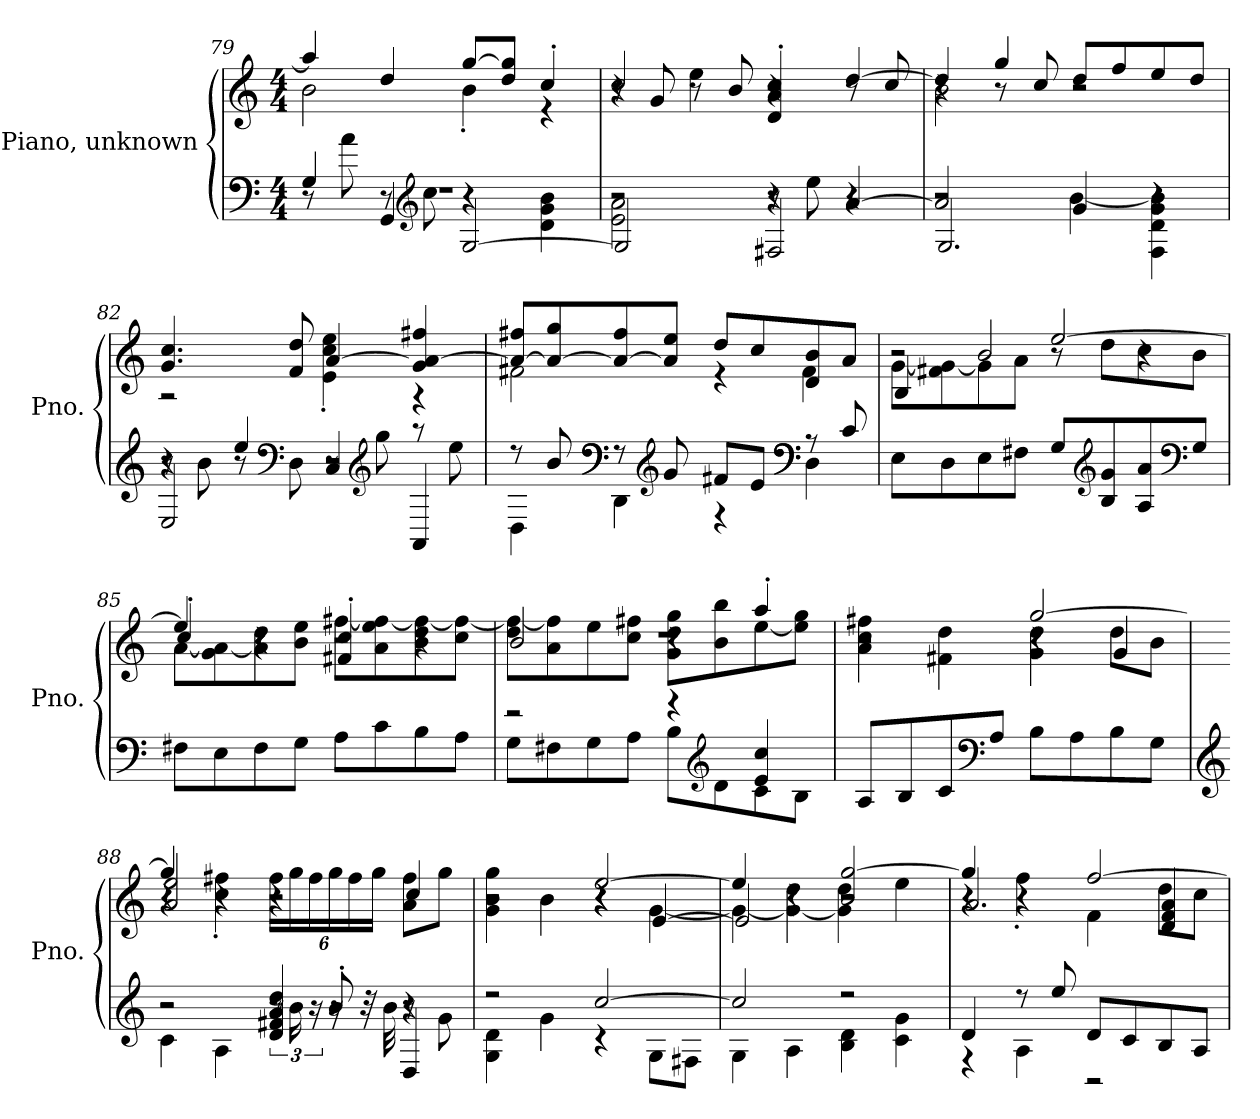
**kern	**kern
*part1	*part1
*staff2	*staff1
*I"Piano, unknown	*
*I'Pno.	*
*clefF4	*clefG2
*k[]	*k[]
*M4/4	*M4/4
=79	=79
*^	*^
*	*^	*	*
1r	8r	4G/	4aa/]	2b\
.	8a\	.	.	.
.	8r	4GG/	4dd/	.
*clefG2	*	*	*	*
.	8cc\	.	.	.
.	4r	[2G/	[8gg/L	4b'\
.	.	.	8dd/ 8gg/]J	.
.	4d\ 4g\ 4b\	.	4cc'/	4r
!!LO:LB:g=z
=80	=80	=80	=80	=80
*	*	*	*	*^
2r	2e\ 2a\	2G/]	2cc/	4r	8r
.	.	.	.	.	8g/
.	.	.	.	4ee\	8r
.	.	.	.	.	8b/
4r	8r	2F#X/	4r	2r	4d/' 4a/' 4cc/'
.	8ee\	.	.	.	.
[4a/	4r	.	[4dd/	.	8r
.	.	.	.	.	8cc/
=81	=81	=81	=81	=81	=81
2a/]	2r	2.G/	4dd/]	2b\	4r
.	.	.	4gg/	.	8r
.	.	.	.	.	8cc/
4g/	[4b\	.	2r	2r	8dd/L
.	.	.	.	.	8ff/
4r	4F\ 4d\ 4g\ 4b\]	4r	.	.	8ee/
.	.	.	.	.	8dd/J
*	*	*	*	*v	*v
=82	=82	=82	=82	=82
4r	8r	2E/	4.g/ 4.cc/	2r
.	8b\	.	.	.
4ee/	8r	.	.	.
*clefF4	*	*	*	*
.	8D\	.	8f/ 8dd/	.
2r	8r	4C/	[4a/	4e\' 4cc\' 4ee\'
*clefG2	*	*	*	*
.	8gg\	.	.	.
.	8r	4AA/	4g/ 4a/_ 4ff#X/	4r
.	8ee\	.	.	.
*	*v	*v	*	*
!!LO:LB:g=z	!!
=83	=83	=83	=83
8r	4D\	8a/_ 8ff#X/L	2f#X\
8b/	.	8a/_ 8gg/	.
*clefF4	*	*	*
8r	4DD\	8a/_ 8ff#/	.
*clefG2	*	*	*
8g/	.	8a/] 8ee/J	.
8f#X/L	4r	8dd/L	4r
8e/J	.	8cc/	.
*clefF4	*	*	*
8r	4D\	8d/ 8b/	4f#\
8c/	.	8a/J	.
*v	*v	*	*
=84	=84	=84
*	*	*^
8E\L	2r	[8g\L	4B/
8D\	.	8f#X\ 8g\_	.
8E\	.	8g\]	2b/
8F#X\J	.	8a\J	.
8G/L	[2ee/	8r	.
*clefG2	*	*	*
8B/ 8g/	.	8dd\L	.
8A/ 8a/	.	8cc\	4r
*clefF4	*	*	*
8G/J	.	8b\J	.
=85	=85	=85	=85
8F#X\L	4ee/]	[8a\L	4cc'/
8E\	.	8g\ 8a\_	.
8F#\	4r	8a\] 8dd\	4r
8G\J	.	8b\ 8ee\J	.
8A\L	2r	[8ff#X\L	4f#X/' 4cc/'
8c\	.	8a\ 8ee\ 8ff#\_	.
8B\	.	8b\ 8dd\ 8ff#\_	4r
8A\J	.	8cc\ 8ff#\_J	.
!!LO:LB:g=z	!!	!!
=86	=86	=86	=86
*^	*	*	*
2r	8G\L	1r	8dd\ 8ff#\_L	2b/
.	8F#X\	.	8a\ 8ff#\]	.
.	8G\	.	8ee\	.
.	8A\J	.	8cc\ 8ff#X\J	.
4r	8B\L	.	8g\ 8dd\ 8gg\L	4r
*clefG2	*	*	*	*
.	8d\	.	8b\ 8bb\	.
4e/ 4cc/	8c\	.	[8ee\	4aa'/
.	8B\J	.	8ee\] 8gg\J	.
*v	*v	*	*	*
=87	=87	=87	=87
8A/L	2r	4a\ 4cc\ 4ff#X\	2r
8B/	.	.	.
8c/	.	4f#X\ 4dd\	.
*clefF4	*	*	*
8A/J	.	.	.
8B\L	[2gg/	4g\ 4dd\	4r
8A\	.	.	.
8B\	.	8dd\L	4g/
8G\J	.	8b\J	.
=88	=88	=88	=88
*clefG2	*	*	*
*^	*	*	*
*	*^	*	*	*
2r	4c\	2r	4gg/]	4r	2a/ 2ee/
.	4A\	.	4r	4cc\' 4ff#X\'	.
*	*	*	*	*Xbrackettup	*
4d/ 4f#X/ 4a/ 4dd/	24r	8r	2r	24ff#\LL	4r
.	24b\	.	.	24gg\	.
.	24r	.	.	24ff#\	.
.	16r	8b'/	.	24gg\	.
.	.	.	.	24ff#\	.
.	32r	.	.	.	.
.	.	.	.	24gg\JJ	.
.	32b\	.	.	.	.
4r	8r	4D/	.	8a\ 8ff#\L	4cc/
.	8g\	.	.	8gg\J	.
*	*v	*v	*	*	*
!!LO:LB:g=z	!!	!!
=89	=89	=89	=89	=89
2r	4G\ 4d\	2r	4g\ 4b\ 4gg\	2r
.	4g\	.	4b\	.
[2cc/	4r	[2ee/	4r	4r
.	8G\L	.	[4g\	[4e/
.	8F#X\J	.	.	.
=90	=90	=90	=90	=90
2cc/]	4G\	4ee/]	4g\_	2e/]
.	4A\	4r	4g\_ 4dd\	.
2r	4B\ 4d\	2b/ [2gg/	4g\] 4dd\	2r
.	4c\ 4g\	.	4ee\	.
=91	=91	=91	=91	=91
4d/	4r	4gg/]	4r	2.a/
8r	4A\	4r	4ff'\	.
8ee/	.	.	.	.
8d/L	2r	[2ff/	4f\	.
8c/	.	.	.	.
8B/	.	.	8dd\L	4d/ 4f/ 4a/
8A/J	.	.	8cc\J	.
*v	*v	*	*	*
*	*v	*v	*v
=	=
*-	*-
